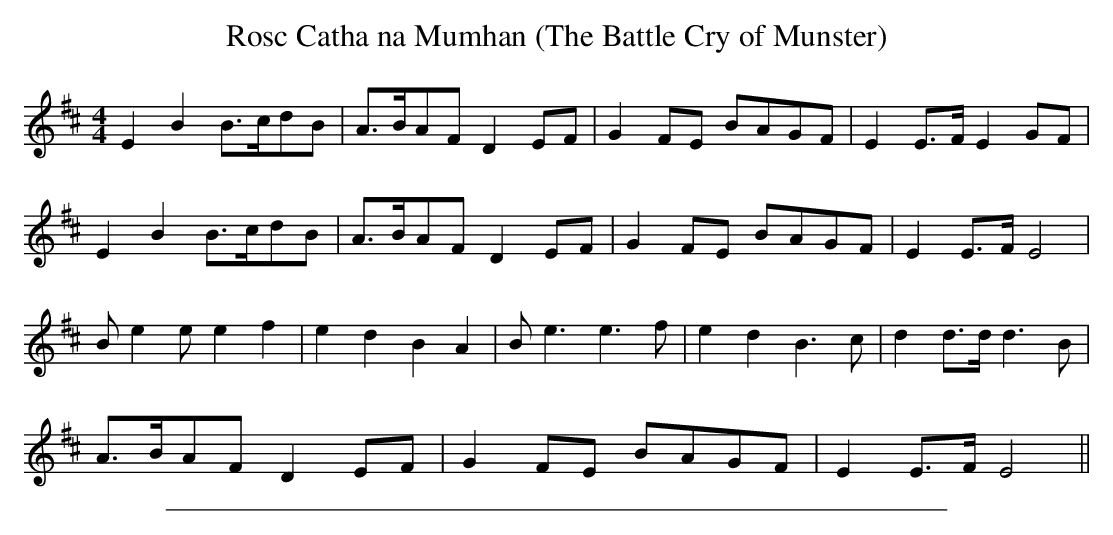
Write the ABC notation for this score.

X:1
T: Rosc Catha na Mumhan (The Battle Cry of Munster)
L:1/8
M:4/4
K:E Dorian
E2B2 B>cdB|A>BAF D2 EF|G2 FE BAGF|E2 E>F E2 GF|
E2B2 B>cdB|A>BAF D2 EF|G2 FE BAGF|E2 E>F E4|
B e2 e e2 f2|e2d2B2A2|B e3 e3f|e2d2B3c|d2 d>d d3B|
A>BAF D2 EF|G2 FE BAGF|E2 E>F E4||
